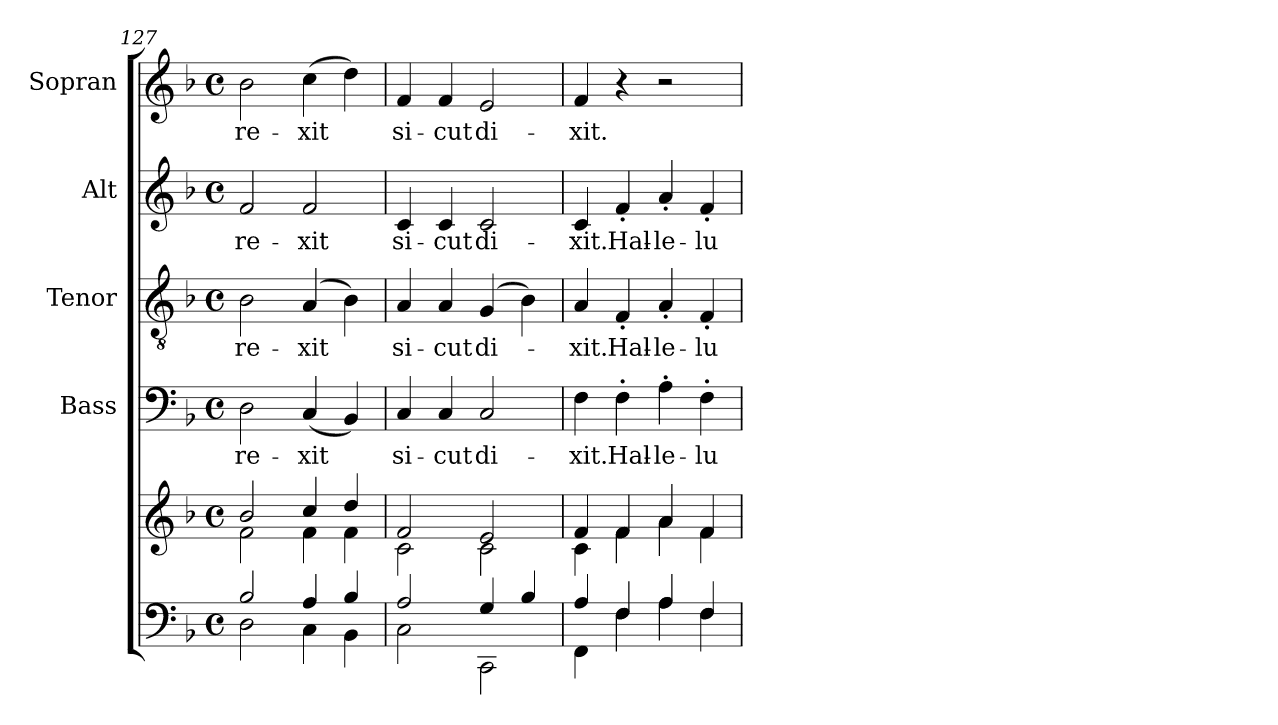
**kern	**kern	**kern	**text	**kern	**text	**kern	**text	**kern	**text
*part5	*part5	*part4	*part4	*part3	*part3	*part2	*part2	*part1	*part1
*staff6	*staff5	*staff4	*staff4	*staff3	*staff3	*staff2	*staff2	*staff1	*staff1
*	*	*I"Bass	*	*I"Tenor	*	*I"Alt	*	*I"Sopran	*
*	*	*I'B.	*	*I'T.	*	*I'A.	*	*I'S.	*
*clefF4	*clefG2	*clefF4	*	*clefGv2	*	*clefG2	*	*clefG2	*
*k[b-]	*k[b-]	*k[b-]	*	*k[b-]	*	*k[b-]	*	*k[b-]	*
*F:	*F:	*F:	*	*F:	*	*F:	*	*F:	*
*M4/4	*M4/4	*M4/4	*	*M4/4	*	*M4/4	*	*M4/4	*
*met(c)	*met(c)	*met(c)	*	*met(c)	*	*met(c)	*	*met(c)	*
=127	=127	=127	=127	=127	=127	=127	=127	=127	=127
*^	*^	*	*	*	*	*	*	*	*
!	!	!	!	!	!LO:LY:b	!	!LO:LY:b	!	!LO:LY:b	!	!LO:LY:b
2B-/	2D\	2b-/	2f\	2D\	-re-	2B-\	-re-	2f/	-re-	2b-\	-re-
!	!	!	!	!	!LO:LY:b	!	!LO:LY:b	!	!LO:LY:b	!	!LO:LY:b
4A/	4C\	4cc/	4f\	(<4C/	-xit	(4A/	-xit	2f/	-xit	(>4cc\	-xit
4B-/	4BB-\	4dd/	4f\	4BB-/)	.	4B-\)	.	.	.	4dd\)	.
=128	=128	=128	=128	=128	=128	=128	=128	=128	=128	=128	=128
!	!	!	!	!	!LO:LY:b	!	!LO:LY:b	!	!LO:LY:b	!	!LO:LY:b
2A/	2C\	2f/	2c\	4C/	si-	4A/	si-	4c/	si-	4f/	si-
!	!	!	!	!	!LO:LY:b	!	!LO:LY:b	!	!LO:LY:b	!	!LO:LY:b
.	.	.	.	4C/	-cut	4A/	-cut	4c/	-cut	4f/	-cut
!	!	!	!	!	!LO:LY:b	!	!LO:LY:b	!	!LO:LY:b	!	!LO:LY:b
4G/	2CC\	2e/	2c\	2C/	di-	(4G/	di-	2c/	di-	2e/	di-
4B-/	.	.	.	.	.	4B-\)	.	.	.	.	.
=129	=129	=129	=129	=129	=129	=129	=129	=129	=129	=129	=129
!	!	!	!	!	!LO:LY:b	!	!LO:LY:b	!	!LO:LY:b	!	!LO:LY:b
4A/	4FF\	4f/	4c\	4F\	-xit.	4A/	-xit.	4c/	-xit.	4f/	-xit.
!	!	!	!	!	!LO:LY:b	!	!LO:LY:b	!	!LO:LY:b	!	!
4F/	4F\	4f/	4f\	4F'>\	Hal-	4F'</	Hal-	4f'</	Hal-	4r	.
!	!	!	!	!	!LO:LY:b	!	!LO:LY:b	!	!LO:LY:b	!	!
4A/	4A\	4a/	4a\	4A'>\	-le-	4A'</	-le-	4a'</	-le-	2r	.
!	!	!	!	!	!LO:LY:b	!	!LO:LY:b	!	!LO:LY:b	!	!
4F/	4F\	4f/	4f\	4F'>\	-lu-	4F'</	-lu-	4f'</	-lu-	.	.
*v	*v	*	*	*	*	*	*	*	*	*	*
*	*v	*v	*	*	*	*	*	*	*	*
=	=	=	=	=	=	=	=	=	=
*-	*-	*-	*-	*-	*-	*-	*-	*-	*-
